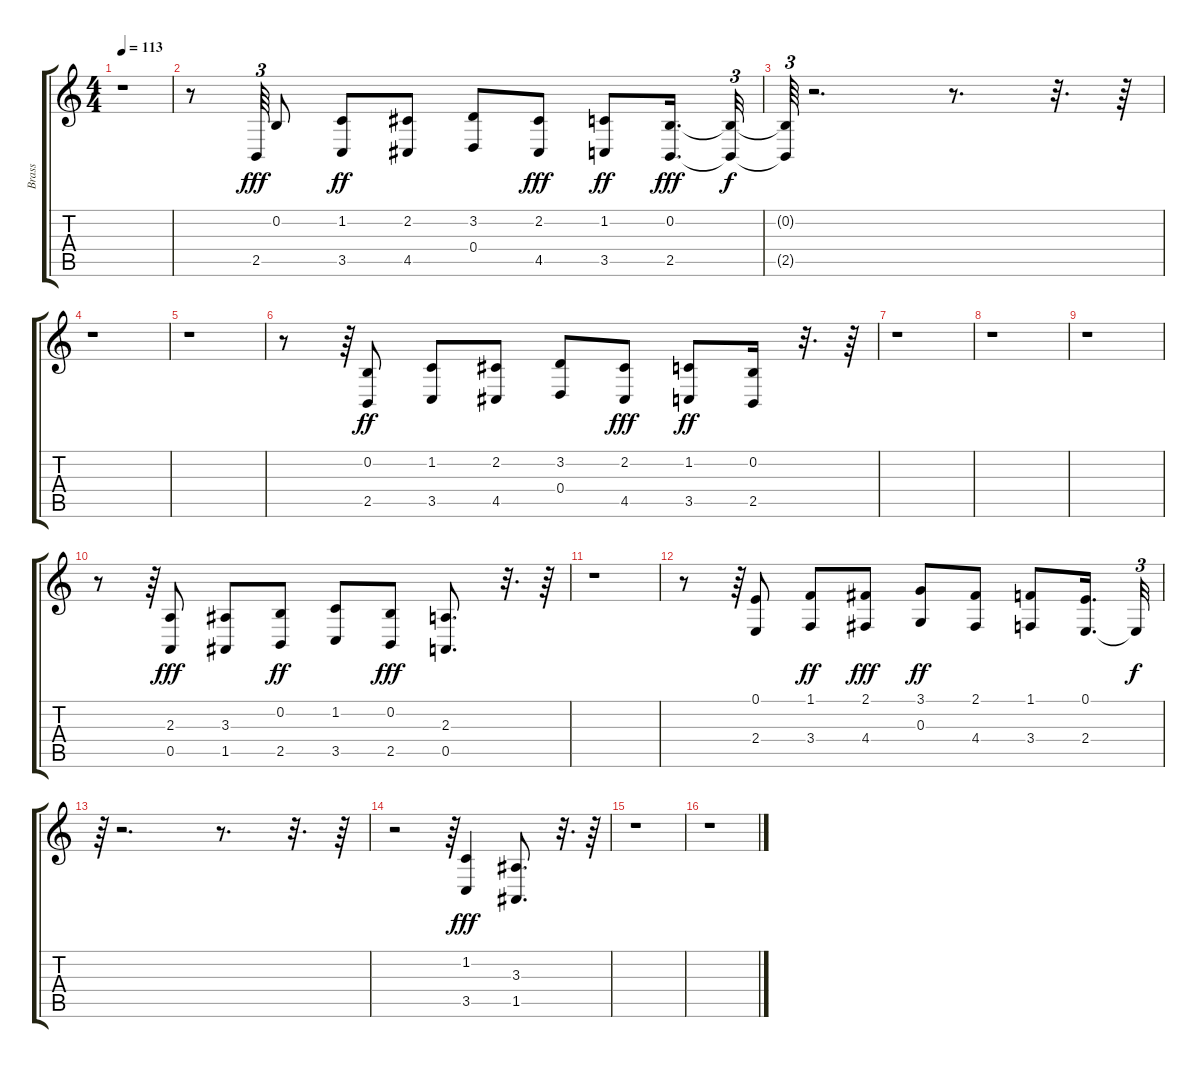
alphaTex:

\track ("Brass" "Brass") {instrument brasssection}
\staff {score tabs}
\tuning (E4 B3 G3 D3 A2 E2) {hide}
\ts (4 4)
\tempo 113
\clef g2
\ks c
r.1{dy fff} |
r.8 2.5.64{tu (3 2)} 0.2.8 (1.2 3.5).8{dy ff} (2.2 4.5).8 (3.2 0.4).8 (2.2 4.5).8{dy fff} (1.2 3.5).8{dy ff} (0.2 2.5).16{d dy fff} (0.2{t} 2.5{t}).32{tu (3 2) dy f} |
(0.2{t} 2.5{t}).64{tu (3 2)} r.2{d} r.8{d} r.32{d} r.64 |
r.1 |
r.1 |
r.8 r.64{tu (3 2)} (0.2 2.5).8{dy ff} (1.2 3.5).8 (2.2 4.5).8 (3.2 0.4).8 (2.2 4.5).8{dy fff} (1.2 3.5).8{dy ff} (0.2 2.5).16 r.32{d} r.64 |
r.1 |
r.1 |
r.1 |
r.8 r.64{tu (3 2)} (2.3 0.5).8{dy fff} (3.3 1.5).8 (0.2 2.5).8{dy ff} (1.2 3.5).8 (0.2 2.5).8{dy fff} (2.3 0.5).8{d} r.32{d} r.64 |
r.1 |
r.8 r.64{tu (3 2)} (0.1 2.4).8 (1.1 3.4).8{dy ff} (2.1 4.4).8{dy fff} (3.1 0.3).8{dy ff} (2.1 4.4).8 (1.1 3.4).8 (0.1 2.4).16{d} 2.4{t}.32{tu (3 2) dy f} |
r.64{tu (3 2)} r.2{d} r.8{d} r.32{d} r.64 |
r.2 r.64{tu (3 2)} (1.2 3.5).4{dy fff} (3.3 1.5).8{d} r.32{d} r.64 |
r.1 |
r.1
